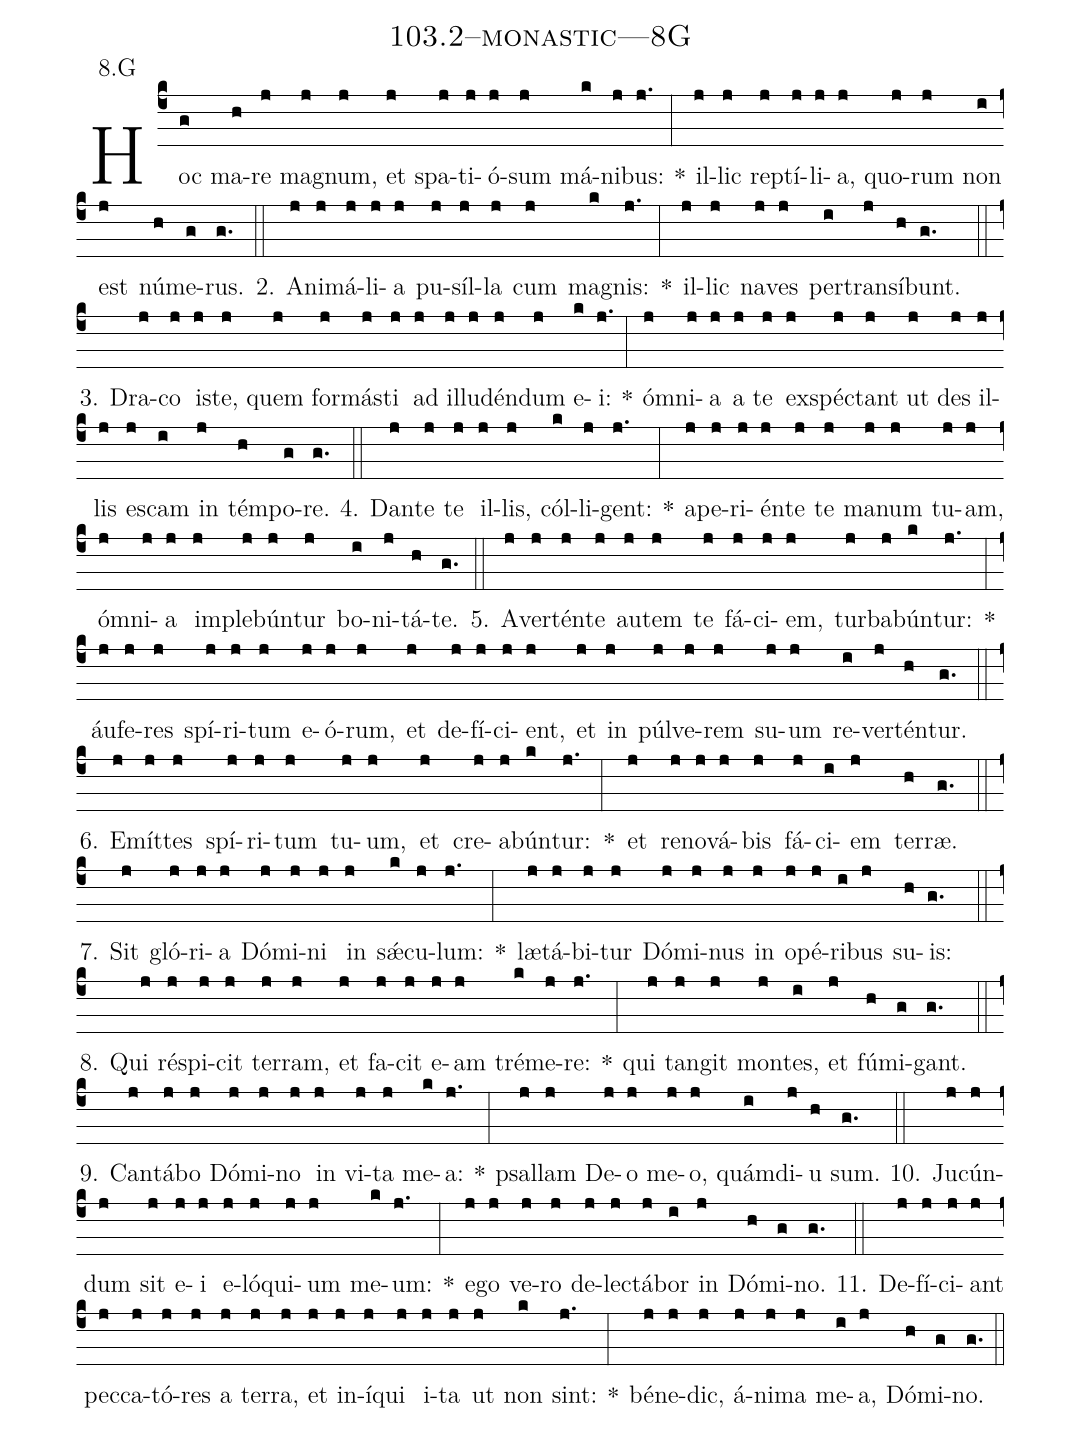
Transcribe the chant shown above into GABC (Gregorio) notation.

name: 103.2--monastic---8G;
annotation: 8.G;
%%
(c4)Hoc(g) ma(h)re(j) ma(j)gnum,(j) et(j) spa(j)ti(j)ó(j)sum(j) má(k)ni(j)bus:(j.) *(:) il(j)lic(j) rep(j)tí(j)li(j)a,(j) quo(j)rum(j) non(i) est(j) nú(h)me(g)rus.(g.) (::)
2. A(j)ni(j)má(j)li(j)a(j) pu(j)síl(j)la(j) cum(j) ma(k)gnis:(j.) *(:) il(j)lic(j) na(j)ves(j) per(i)trans(j)í(h)bunt.(g.) (::)
3. Dra(j)co(j) is(j)te,(j) quem(j) for(j)más(j)ti(j) ad(j) il(j)lu(j)dén(j)dum(j) e(k)i:(j.) *(:) óm(j)ni(j)a(j) a(j) te(j) ex(j)spéc(j)tant(j) ut(j) des(j) il(j)lis(j) es(j)cam(i) in(j) tém(h)po(g)re.(g.) (::)
4. Dan(j)te(j) te(j) il(j)lis,(j) cól(k)li(j)gent:(j.) *(:) a(j)pe(j)ri(j)én(j)te(j) te(j) ma(j)num(j) tu(j)am,(j) óm(j)ni(j)a(j) im(j)ple(j)bún(j)tur(j) bo(i)ni(j)tá(h)te.(g.) (::)
5. A(j)ver(j)tén(j)te(j) au(j)tem(j) te(j) fá(j)ci(j)em,(j) tur(j)ba(j)bún(k)tur:(j.) *(:) áu(j)fe(j)res(j) spí(j)ri(j)tum(j) e(j)ó(j)rum,(j) et(j) de(j)fí(j)ci(j)ent,(j) et(j) in(j) púl(j)ve(j)rem(j) su(j)um(j) re(i)ver(j)tén(h)tur.(g.) (::)
6. E(j)mít(j)tes(j) spí(j)ri(j)tum(j) tu(j)um,(j) et(j) cre(j)a(j)bún(k)tur:(j.) *(:) et(j) re(j)no(j)vá(j)bis(j) fá(j)ci(i)em(j) ter(h)ræ.(g.) (::)
7. Sit(j) gló(j)ri(j)a(j) Dó(j)mi(j)ni(j) in(j) sǽ(k)cu(j)lum:(j.) *(:) læ(j)tá(j)bi(j)tur(j) Dó(j)mi(j)nus(j) in(j) o(j)pé(j)ri(i)bus(j) su(h)is:(g.) (::)
8. Qui(j) ré(j)spi(j)cit(j) ter(j)ram,(j) et(j) fa(j)cit(j) e(j)am(j) tré(k)me(j)re:(j.) *(:) qui(j) tan(j)git(j) mon(j)tes,(i) et(j) fú(h)mi(g)gant.(g.) (::)
9. Can(j)tá(j)bo(j) Dó(j)mi(j)no(j) in(j) vi(j)ta(j) me(k)a:(j.) *(:) psal(j)lam(j) De(j)o(j) me(j)o,(j) quám(i)di(j)u(h) sum.(g.) (::)
10. Ju(j)cún(j)dum(j) sit(j) e(j)i(j) e(j)ló(j)qui(j)um(j) me(k)um:(j.) *(:) e(j)go(j) ve(j)ro(j) de(j)lec(j)tá(j)bor(i) in(j) Dó(h)mi(g)no.(g.) (::)
11. De(j)fí(j)ci(j)ant(j) pec(j)ca(j)tó(j)res(j) a(j) ter(j)ra,(j) et(j) in(j)í(j)qui(j) i(j)ta(j) ut(j) non(k) sint:(j.) *(:) bé(j)ne(j)dic,(j) á(j)ni(j)ma(j) me(i)a,(j) Dó(h)mi(g)no.(g.) (::)
